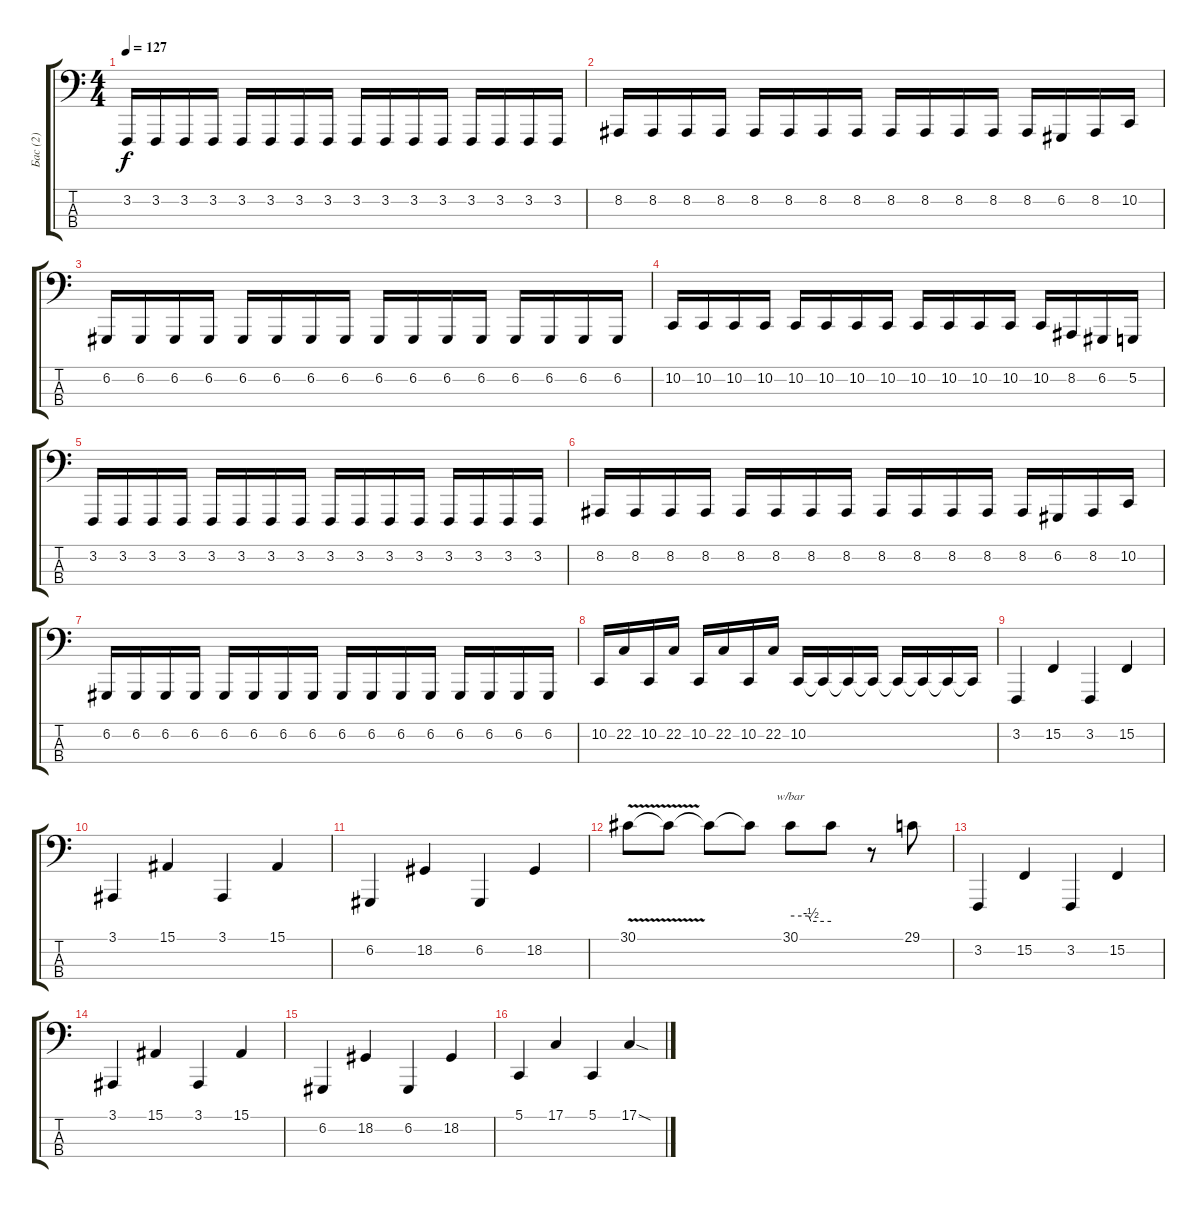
\track ("Бас (2)" "Бас (2)") {instrument pad3polysynth}
\staff {score tabs}
\tuning (G1 D1 A0 E0) {hide}
\ts (4 4)
\tempo 127
\clef f4
\ks c
3.2.16{dy f volume 12 balance 8 instrument pad3polysynth} 3.2.16 3.2.16 3.2.16 3.2.16 3.2.16 3.2.16 3.2.16 3.2.16 3.2.16 3.2.16 3.2.16 3.2.16 3.2.16 3.2.16 3.2.16 |
8.2.16 8.2.16 8.2.16 8.2.16 8.2.16 8.2.16 8.2.16 8.2.16 8.2.16 8.2.16 8.2.16 8.2.16 8.2.16 6.2.16 8.2.16 10.2.16 |
6.2.16 6.2.16 6.2.16 6.2.16 6.2.16 6.2.16 6.2.16 6.2.16 6.2.16 6.2.16 6.2.16 6.2.16 6.2.16 6.2.16 6.2.16 6.2.16 |
10.2.16 10.2.16 10.2.16 10.2.16 10.2.16 10.2.16 10.2.16 10.2.16 10.2.16 10.2.16 10.2.16 10.2.16 10.2.16 8.2.16 6.2.16 5.2.16 |
3.2.16 3.2.16 3.2.16 3.2.16 3.2.16 3.2.16 3.2.16 3.2.16 3.2.16 3.2.16 3.2.16 3.2.16 3.2.16 3.2.16 3.2.16 3.2.16 |
8.2.16 8.2.16 8.2.16 8.2.16 8.2.16 8.2.16 8.2.16 8.2.16 8.2.16 8.2.16 8.2.16 8.2.16 8.2.16 6.2.16 8.2.16 10.2.16 |
6.2.16 6.2.16 6.2.16 6.2.16 6.2.16 6.2.16 6.2.16 6.2.16 6.2.16 6.2.16 6.2.16 6.2.16 6.2.16 6.2.16 6.2.16 6.2.16 |
10.2.16 22.2.16 10.2.16 22.2.16 10.2.16 22.2.16 10.2.16 22.2.16 10.2.16 10.2{t}.16 10.2{t}.16 10.2{t}.16 10.2{t}.16 10.2{t}.16 10.2{t}.16 10.2{t}.16 |
3.2.4 15.2.4 3.2.4 15.2.4 |
3.1.4 15.1.4 3.1.4 15.1.4 |
6.2.4 18.2.4 6.2.4 18.2.4 |
30.1{v}.8 30.1{t}.8 30.1{t}.8 30.1{t}.8 30.1.8{tbe (custom default 0 0 27 0 30 -2 60 -2)} 30.1{t}.8 r.8 29.1.8 |
3.2.4 15.2.4 3.2.4 15.2.4 |
3.1.4 15.1.4 3.1.4 15.1.4 |
6.2.4 18.2.4 6.2.4 18.2.4 |
5.1.4 17.1.4 5.1.4 17.1{sod}.4
